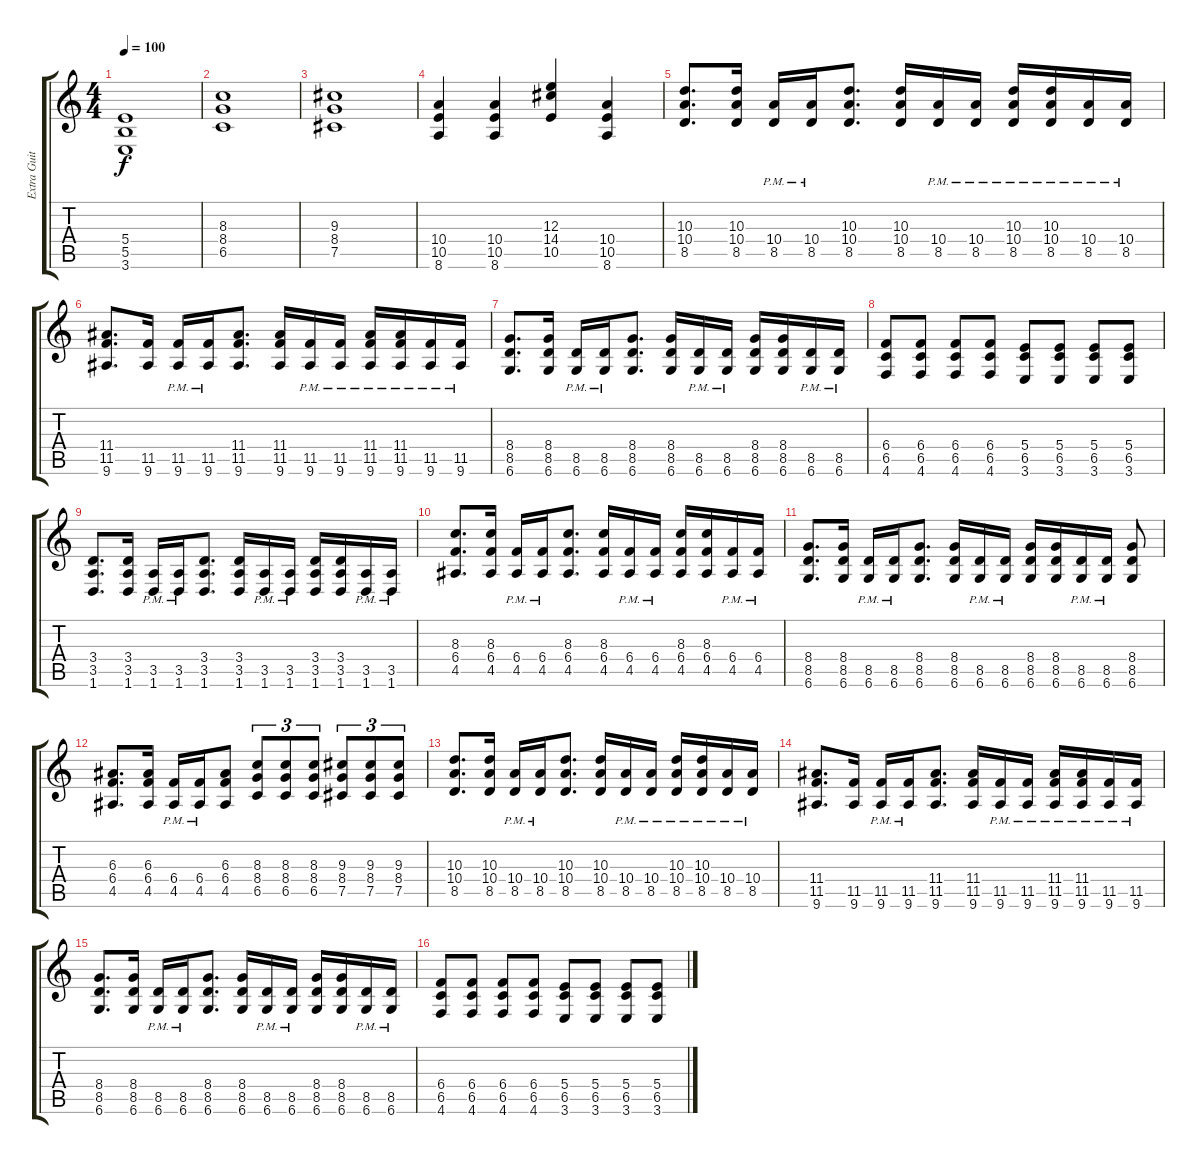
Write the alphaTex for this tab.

\track ("Extra Guitar" "Extra Guit") {instrument overdrivenguitar}
\staff {score tabs}
\tuning (Db4 Ab3 E3 B2 Gb2 Db2) {hide}
\ts (4 4)
\tempo 100
\clef g2
\ks c
(5.4 5.5 3.6).1{dy f} |
(8.3 8.4 6.5).1 |
(9.3 8.4 7.5).1 |
(10.4 10.5 8.6).4 (10.4 10.5 8.6).4 (12.3 14.4 10.5).4 (10.4 10.5 8.6).4 |
(10.3 10.4 8.5).8{d} (10.3 10.4 8.5).16 (10.4{pm} 8.5{pm}).16 (10.4{pm} 8.5{pm}).16 (10.3 10.4 8.5).8{d} (10.3 10.4 8.5).16 (10.4{pm} 8.5{pm}).16 (10.4{pm} 8.5{pm}).16 (10.3{pm} 10.4{pm} 8.5{pm}).16 (10.3{pm} 10.4{pm} 8.5{pm}).16 (10.4{pm} 8.5{pm}).16 (10.4{pm} 8.5{pm}).16 |
(11.4 11.5 9.6).8{d} (11.5 9.6).16 (11.5{pm} 9.6).16 (11.5{pm} 9.6).16 (11.4 11.5 9.6).8{d} (11.4 11.5 9.6).16 (11.5{pm} 9.6).16 (11.5{pm} 9.6).16 (11.4 11.5{pm} 9.6).16 (11.4{pm} 11.5{pm} 9.6).16 (11.5{pm} 9.6).16 (11.5{pm} 9.6).16 |
(8.4 8.5 6.6).8{d} (8.4 8.5 6.6).16 (8.5{pm} 6.6{pm}).16 (8.5{pm} 6.6{pm}).16 (8.4 8.5 6.6).8{d} (8.4 8.5 6.6).16 (8.5{pm} 6.6{pm}).16 (8.5{pm} 6.6{pm}).16 (8.4 8.5 6.6).16 (8.4 8.5 6.6).16 (8.5{pm} 6.6{pm}).16 (8.5{pm} 6.6{pm}).16 |
(6.4 6.5 4.6).8 (6.4 6.5 4.6).8 (6.4 6.5 4.6).8 (6.4 6.5 4.6).8 (5.4 6.5 3.6).8 (5.4 6.5 3.6).8 (5.4 6.5 3.6).8 (5.4 6.5 3.6).8 |
(3.4 3.5 1.6).8{d} (3.4 3.5 1.6).16 (3.5{pm} 1.6{pm}).16 (3.5{pm} 1.6{pm}).16 (3.4 3.5 1.6).8{d} (3.4 3.5 1.6).16 (3.5{pm} 1.6{pm}).16 (3.5{pm} 1.6{pm}).16 (3.4 3.5 1.6).16 (3.4 3.5 1.6).16 (3.5{pm} 1.6{pm}).16 (3.5{pm} 1.6{pm}).16 |
(8.3 6.4 4.5).8{d} (8.3 6.4 4.5).16 (6.4{pm} 4.5{pm}).16 (6.4{pm} 4.5{pm}).16 (8.3 6.4 4.5).8{d} (8.3 6.4 4.5).16 (6.4{pm} 4.5{pm}).16 (6.4{pm} 4.5{pm}).16 (8.3 6.4 4.5).16 (8.3 6.4 4.5).16 (6.4{pm} 4.5{pm}).16 (6.4{pm} 4.5{pm}).16 |
(8.4 8.5 6.6).8{d} (8.4 8.5 6.6).16 (8.5{pm} 6.6{pm}).16 (8.5{pm} 6.6{pm}).16 (8.4 8.5 6.6).8{d} (8.4 8.5 6.6).16 (8.5{pm} 6.6{pm}).16 (8.5{pm} 6.6{pm}).16 (8.4 8.5 6.6).16 (8.4 8.5 6.6).16 (8.5{pm} 6.6{pm}).16 (8.5{pm} 6.6{pm}).16 (8.4 8.5 6.6).8 |
(6.3 6.4 4.5).8{d} (6.3 6.4 4.5).16 (6.4{pm} 4.5{pm}).16 (6.4{pm} 4.5{pm}).16 (6.3 6.4 4.5).8 (8.3 8.4 6.5).8{tu (3 2)} (8.3 8.4 6.5).8{tu (3 2)} (8.3 8.4 6.5).8{tu (3 2)} (9.3 8.4 7.5).8{tu (3 2)} (9.3 8.4 7.5).8{tu (3 2)} (9.3 8.4 7.5).8{tu (3 2)} |
(10.3 10.4 8.5).8{d} (10.3 10.4 8.5).16 (10.4{pm} 8.5{pm}).16 (10.4{pm} 8.5{pm}).16 (10.3 10.4 8.5).8{d} (10.3 10.4 8.5).16 (10.4{pm} 8.5{pm}).16 (10.4{pm} 8.5{pm}).16 (10.3{pm} 10.4{pm} 8.5{pm}).16 (10.3{pm} 10.4{pm} 8.5{pm}).16 (10.4{pm} 8.5{pm}).16 (10.4{pm} 8.5{pm}).16 |
(11.4 11.5 9.6).8{d} (11.5 9.6).16 (11.5{pm} 9.6).16 (11.5{pm} 9.6).16 (11.4 11.5 9.6).8{d} (11.4 11.5 9.6).16 (11.5{pm} 9.6).16 (11.5{pm} 9.6).16 (11.4 11.5{pm} 9.6).16 (11.4{pm} 11.5{pm} 9.6).16 (11.5{pm} 9.6).16 (11.5{pm} 9.6).16 |
(8.4 8.5 6.6).8{d} (8.4 8.5 6.6).16 (8.5{pm} 6.6{pm}).16 (8.5{pm} 6.6{pm}).16 (8.4 8.5 6.6).8{d} (8.4 8.5 6.6).16 (8.5{pm} 6.6{pm}).16 (8.5{pm} 6.6{pm}).16 (8.4 8.5 6.6).16 (8.4 8.5 6.6).16 (8.5{pm} 6.6{pm}).16 (8.5{pm} 6.6{pm}).16 |
(6.4 6.5 4.6).8 (6.4 6.5 4.6).8 (6.4 6.5 4.6).8 (6.4 6.5 4.6).8 (5.4 6.5 3.6).8 (5.4 6.5 3.6).8 (5.4 6.5 3.6).8 (5.4 6.5 3.6).8
